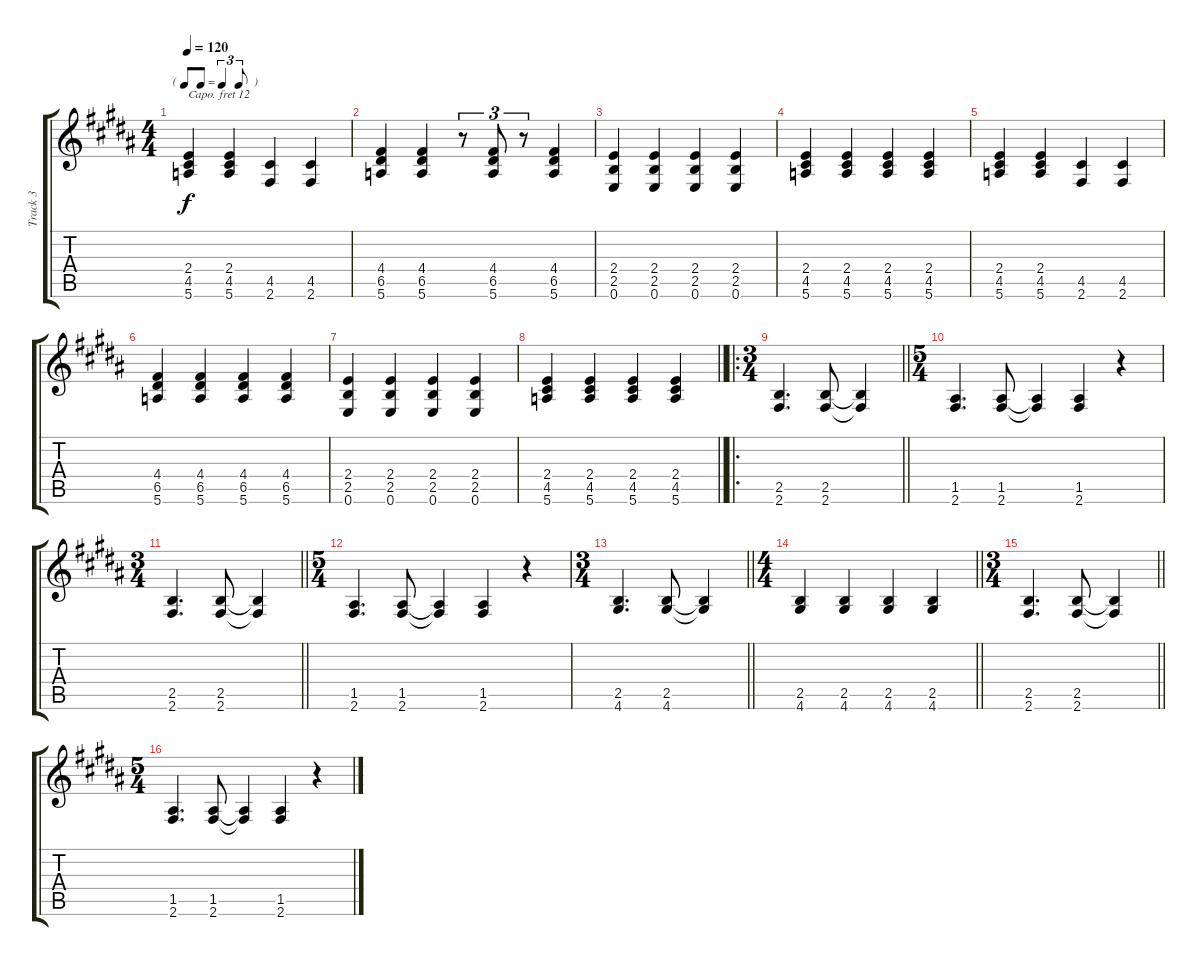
\track ("Track 3" "Track 3") {instrument acousticgrandpiano}
\staff {score tabs}
\capo 12
\tuning (E4 B3 G3 D3 A2 E2) {hide}
\ts (4 4)
\tf triplet8th
\tempo 120
\clef g2
\ks b
(2.4 4.5 5.6).4{dy f} (2.4 4.5 5.6).4 (4.5 2.6).4 (4.5 2.6).4 |
(4.4 6.5 5.6).4 (4.4 6.5 5.6).4 r.8{tu (3 2)} (4.4 6.5 5.6).8{tu (3 2)} r.8{tu (3 2)} (4.4 6.5 5.6).4 |
(2.4 2.5 0.6).4 (2.4 2.5 0.6).4 (2.4 2.5 0.6).4 (2.4 2.5 0.6).4 |
(2.4 4.5 5.6).4 (2.4 4.5 5.6).4 (2.4 4.5 5.6).4 (2.4 4.5 5.6).4 |
(2.4 4.5 5.6).4 (2.4 4.5 5.6).4 (4.5 2.6).4 (4.5 2.6).4 |
(4.4 6.5 5.6).4 (4.4 6.5 5.6).4 (4.4 6.5 5.6).4 (4.4 6.5 5.6).4 |
(2.4 2.5 0.6).4 (2.4 2.5 0.6).4 (2.4 2.5 0.6).4 (2.4 2.5 0.6).4 |
\barLineRight lightlight
(2.4 4.5 5.6).4 (2.4 4.5 5.6).4 (2.4 4.5 5.6).4 (2.4 4.5 5.6).4 |
\ro
\ts (3 4)
\barLineRight lightlight
(2.5 2.6).4{d} (2.5 2.6).8 (2.5{t} 2.6{t}).4 |
\ts (5 4)
(1.5 2.6).4{d} (1.5 2.6).8 (1.5{t} 2.6{t}).4 (1.5 2.6).4 r.4 |
\ts (3 4)
\barLineRight lightlight
(2.5 2.6).4{d} (2.5 2.6).8 (2.5{t} 2.6{t}).4 |
\ts (5 4)
(1.5 2.6).4{d} (1.5 2.6).8 (1.5{t} 2.6{t}).4 (1.5 2.6).4 r.4 |
\ts (3 4)
\barLineRight lightlight
(2.5 4.6).4{d} (2.5 4.6).8 (2.5{t} 4.6{t}).4 |
\ts (4 4)
\barLineRight lightlight
(2.5 4.6).4 (2.5 4.6).4 (2.5 4.6).4 (2.5 4.6).4 |
\ts (3 4)
\barLineRight lightlight
(2.5 2.6).4{d} (2.5 2.6).8 (2.5{t} 2.6{t}).4 |
\ts (5 4)
(1.5 2.6).4{d} (1.5 2.6).8 (1.5{t} 2.6{t}).4 (1.5 2.6).4 r.4
